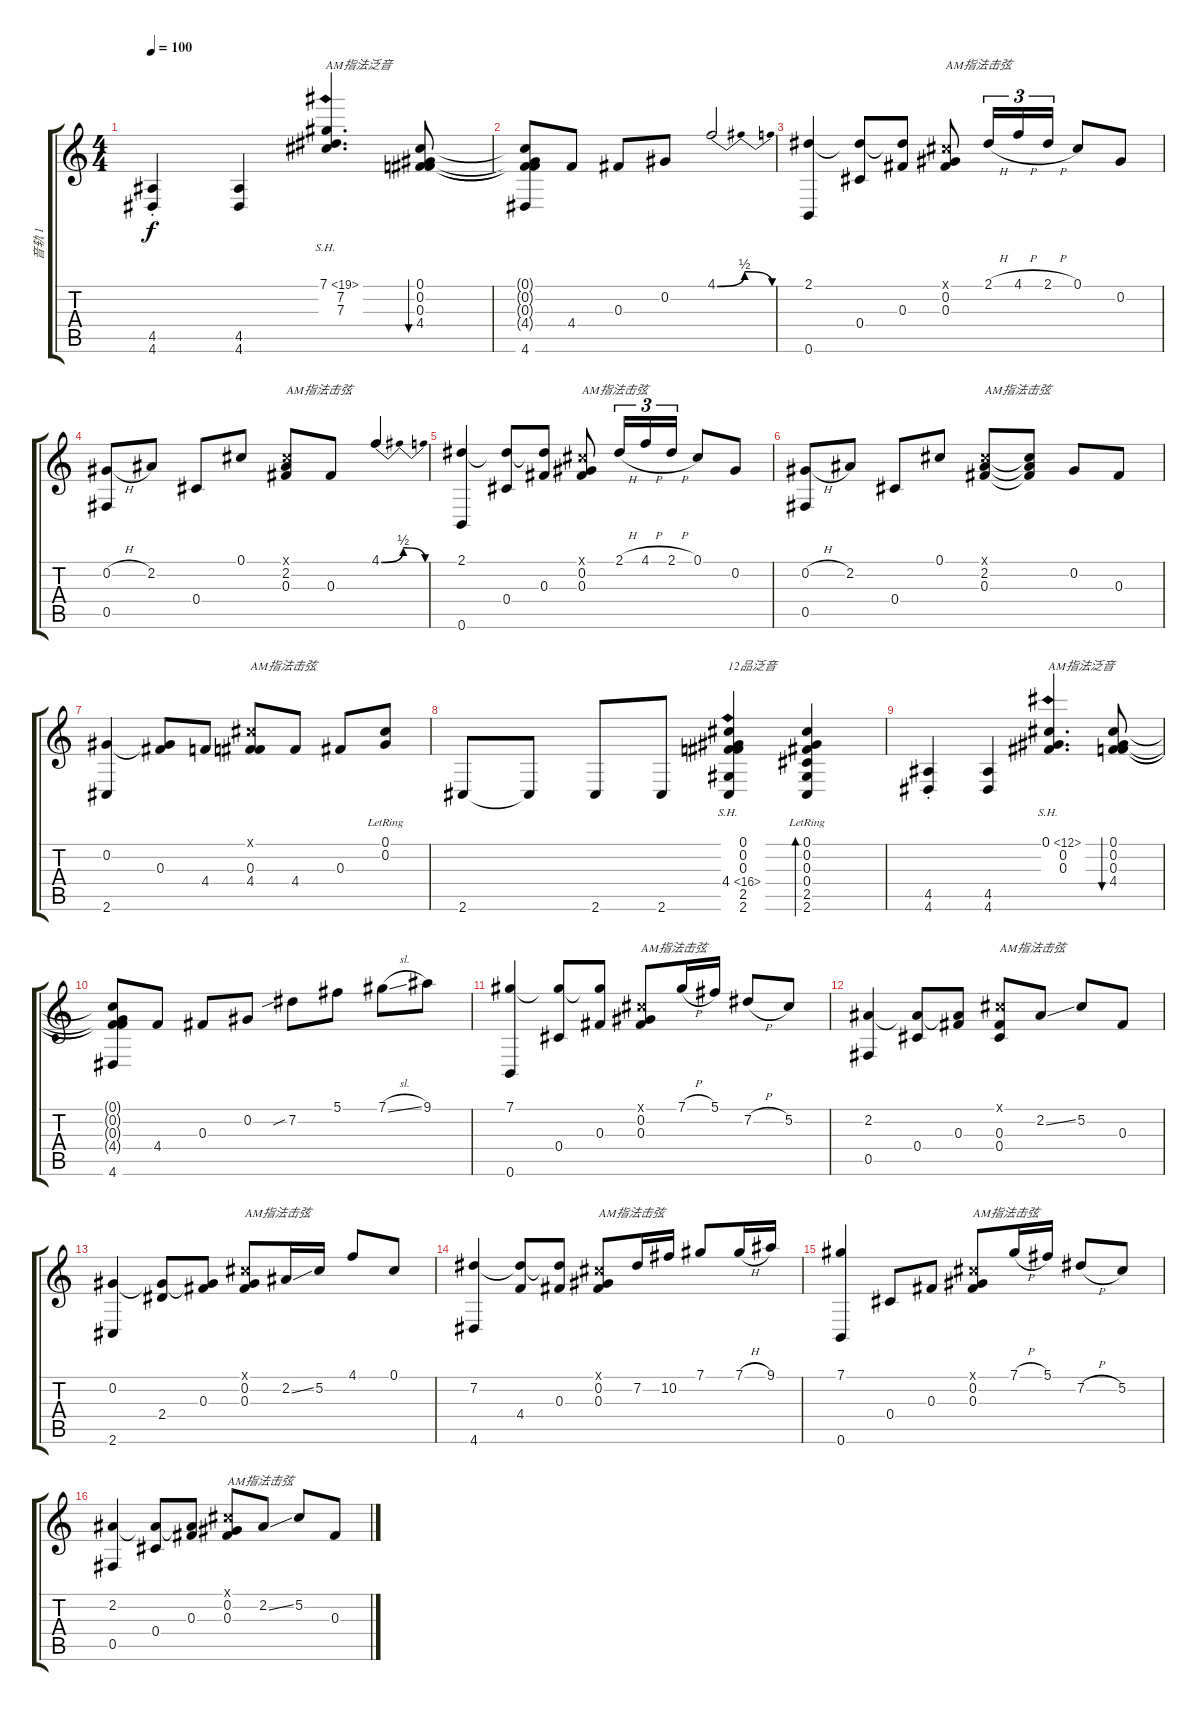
\track ("音轨 1" "音轨 1") {instrument acousticguitarsteel}
\staff {score tabs}
\tuning (Db4 Ab3 Gb3 Db3 Gb2 B1) {hide}
\ts (4 4)
\tempo 100
\clef g2
\ks c
(4.5{st} 4.6{st}).4{dy f} (4.5 4.6).4 (7.1{sh 12} 7.2 7.3).4{d txt "AM指法泛音" beam Up} (0.1 0.2 0.3 4.4).8{bu 120} |
(0.1{t} 0.2{t} 0.3{t} 4.4{t} 4.6).8 4.4.8 0.3.8 0.2.8 4.1{be (bendrelease 0 0 30 2 30 2 60 0)}.2{beam Up} |
(2.1 0.6).4 (2.1{t} 0.4).8 (2.1{t} 0.3).8 (0.1{x} 0.2 0.3).8{txt "AM指法击弦" beam Up beam split} 2.1{h}.16{tu (3 2) beam Up} 4.1{h}.16{tu (3 2)} 2.1{h}.16{tu (3 2)} 0.1.8{beam Up} 0.2.8{beam Up} |
(0.2{h} 0.5).8 2.2.8 0.4.8 0.1.8 (0.1{x} 2.2 0.3).8{txt "AM指法击弦"} 0.3.8 4.1{be (bendrelease 0 0 30 2 30 2 60 0)}.4{beam Up} |
(2.1 0.6).4 (2.1{t} 0.4).8 (2.1{t} 0.3).8 (0.1{x} 0.2 0.3).8{txt "AM指法击弦" beam Up beam split} 2.1{h}.16{tu (3 2) beam Up} 4.1{h}.16{tu (3 2)} 2.1{h}.16{tu (3 2)} 0.1.8{beam Up} 0.2.8{beam Up} |
(0.2{h} 0.5).8 2.2.8 0.4.8 0.1.8 (0.1{x} 2.2 0.3).8{txt "AM指法击弦"} (0.1{t} 2.2{t} 0.3{t}).8 0.2.8 0.3.8 |
(0.2 2.6).4 (0.2{t} 0.3).8 4.4.8 (0.1{x} 0.3 4.4).8{txt "AM指法击弦"} 4.4.8 0.3.8{beam Up} (0.1{lr} 0.2{lr}).8{beam Up} |
2.6.8 2.6{t}.8{beam Up beam split} 2.6.8 2.6.8{beam merge} (0.1 0.2 0.3 4.4{sh 12} 2.5 2.6).4{txt "12品泛音"} (0.1{lr} 0.2 0.3 0.4 2.5 2.6).4{bd 60} |
(4.5{st} 4.6{st}).4 (4.5 4.6).4 (0.1{sh 12} 0.2 0.3).4{d txt "AM指法泛音" beam Up} (0.1 0.2 0.3 4.4).8{bu 120} |
(0.1{t} 0.2{t} 0.3{t} 4.4{t} 4.6).8 4.4.8 0.3.8 0.2.8 7.2{sib}.8 5.1.8 7.1{sl}.8 9.1.8 |
(7.1 0.6).4 (7.1{t} 0.4).8{beam Up} (7.1{t} 0.3).8{beam Up} (0.1{x} 0.2 0.3).8{txt "AM指法击弦" beam Up} 7.1{h}.16{beam Up beam merge} 5.1.16{beam Up beam split} 7.2{h}.8{beam Up} 5.2.8 |
(2.2 0.5).4 (2.2{t} 0.4).8 (2.2{t} 0.3).8 (0.1{x} 0.3 0.4).8{txt "AM指法击弦"} 2.2{ss}.8 5.2.8 0.3.8 |
(0.2 2.6).4 (0.2{t} 2.4).8 (0.2{t} 0.3).8 (0.1{x} 0.2 0.3).8{txt "AM指法击弦"} 2.2{ss}.16 5.2.16{beam Up} 4.1.8{beam Up} 0.1.8 |
(7.2 4.6).4 (7.2{t} 4.4).8{beam Up} (7.2{t} 0.3).8{beam Up} (0.1{x} 0.2 0.3).8{txt "AM指法击弦" beam Up} 7.2.16{beam Up beam merge} 10.2.16{beam Up beam split} 7.1.8{beam Up} 7.1{h}.16{beam Up} 9.1.16{beam Up} |
(7.1 0.6).4 0.4.8 0.3.8 (0.1{x} 0.2 0.3).8{txt "AM指法击弦" beam Up} 7.1{h}.16{beam Up beam merge} 5.1.16{beam Up beam split} 7.2{h}.8{beam Up} 5.2.8{beam Up} |
(2.2 0.5).4 (2.2{t} 0.4).8 (2.2{t} 0.3).8 (0.1{x} 0.2 0.3).8{txt "AM指法击弦"} 2.2{ss}.8 5.2.8 0.3.8
